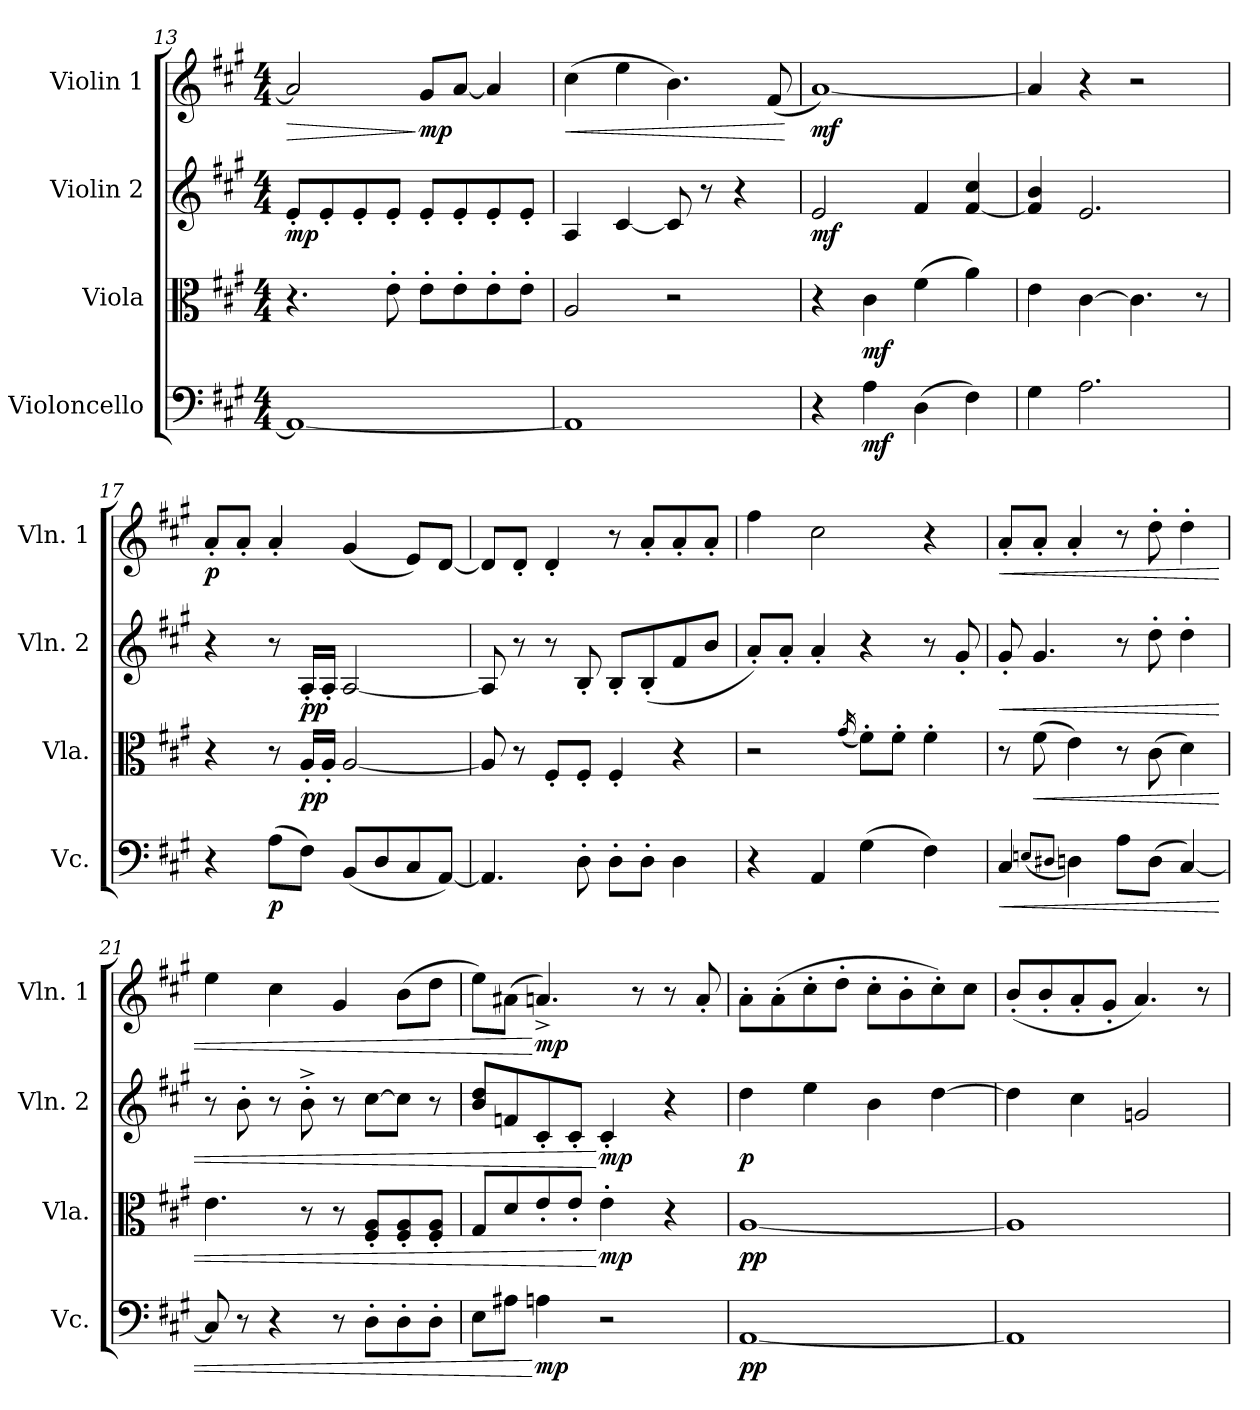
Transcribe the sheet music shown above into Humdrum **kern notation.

**kern	**dynam	**kern	**dynam	**kern	**dynam	**kern	**dynam
*part4	*part4	*part3	*part3	*part2	*part2	*part1	*part1
*staff4	*staff4	*staff3	*staff3	*staff2	*staff2	*staff1	*staff1
*I"Violoncello	*	*I"Viola	*	*I"Violin 2	*	*I"Violin 1	*
*I'Vc.	*	*I'Vla.	*	*I'Vln. 2	*	*I'Vln. 1	*
*clefF4	*	*clefC3	*	*clefG2	*	*clefG2	*
*k[f#c#g#]	*	*k[f#c#g#]	*	*k[f#c#g#]	*	*k[f#c#g#]	*
*M4/4	*	*M4/4	*	*M4/4	*	*M4/4	*
=13	=13	=13	=13	=13	=13	=13	=13
!	!	!	!	!	!LO:DY:b	!	!LO:HP:b
1AA_	.	4.r	.	8e'/L	mp	2a/]	>
.	.	.	.	8e'/	.	.	.
.	.	.	.	8e'/	.	.	.
.	.	8e'\	.	8e'/J	.	.	.
!	!	!	!	!	!	!	!LO:DY:n=1:b
.	.	8e'\L	.	8e'/L	.	8g#/L	] mp
.	.	8e'\	.	8e'/	.	[8a/J	.
.	.	8e'\	.	8e'/	.	4a/]	.
.	.	8e'\J	.	8e'/J	.	.	.
=14	=14	=14	=14	=14	=14	=14	=14
!	!	!	!	!	!	!	!LO:HP:b
1AA]	.	2A/	.	4A/	.	(4cc#\	<
.	.	.	.	[4c#/	.	4ee\	.
.	.	2r	.	8c#/]	.	4.b\)	.
.	.	.	.	8r	.	.	.
.	.	.	.	4r	.	.	.
.	.	.	.	.	.	(8f#/	.
.	.	.	.	.	.	.	[
!!LO:PB:g=z
=15	=15	=15	=15	=15	=15	=15	=15
!	!	!	!	!	!LO:DY:b	!	!LO:DY:b
4r	.	4r	.	2e/	mf	[1a)	mf
!	!LO:DY:b	!	!LO:DY:b	!	!	!	!
4A\	mf	4c#\	mf	.	.	.	.
(4D\	.	(4f#\	.	4f#/	.	.	.
4F#\)	.	4a\)	.	[4f#/ 4cc#/	.	.	.
=16	=16	=16	=16	=16	=16	=16	=16
4G#\	.	4e\	.	4f#/] 4b/	.	4a/]	.
2.A\	.	[4c#\	.	2.e/	.	4r	.
.	.	4.c#\]	.	.	.	2r	.
.	.	8r	.	.	.	.	.
=17	=17	=17	=17	=17	=17	=17	=17
!	!	!	!	!	!	!	!LO:DY:b
4r	.	4r	.	4r	.	8a'/L	p
.	.	.	.	.	.	8a'/J	.
!	!LO:DY:b	!	!	!	!	!	!
(8A\L	p	8r	.	8r	.	4a'/	.
!	!	!	!LO:DY:b	!	!LO:DY:b	!	!
8F#\J)	.	16A'/LL	pp	16A'/LL	pp	.	.
.	.	16A'/JJ	.	16A'/JJ	.	.	.
(8BB/L	.	[2A/	.	[2A/	.	(4g#/	.
8D/	.	.	.	.	.	.	.
8C#/	.	.	.	.	.	8e/L)	.
[8AA/J)	.	.	.	.	.	[8d/J	.
=18	=18	=18	=18	=18	=18	=18	=18
4.AA/]	.	8A/]	.	8A/]	.	8d/L]	.
.	.	8r	.	8r	.	8d'/J	.
.	.	8F#'/L	.	8r	.	4d'/	.
8D'\	.	8F#'/J	.	8B'/	.	.	.
8D'\L	.	4F#'/	.	8B'/L	.	8r	.
8D'\J	.	.	.	(8B'/	.	8a'/L	.
4D\	.	4r	.	8f#/	.	8a'/	.
.	.	.	.	8b/J	.	8a'/J	.
=19	=19	=19	=19	=19	=19	=19	=19
4r	.	2r	.	8a'/L)	.	4ff#\	.
.	.	.	.	8a'/J	.	.	.
4AA/	.	.	.	4a'/	.	2cc#\	.
.	.	(16qg#/	.	.	.	.	.
(4G#\	.	8f#'\L)	.	4r	.	.	.
.	.	8f#'\J	.	.	.	.	.
4F#\)	.	4f#'\	.	8r	.	4r	.
.	.	.	.	8g#'/	.	.	.
!!LO:LB:g=z
=20	=20	=20	=20	=20	=20	=20	=20
!	!LO:HP:b	!	!	!	!LO:HP:b	!	!LO:HP:b
4C#/	<	8r	.	8g#'/	<	8a'/L	<
!	!	!	!LO:HP:b	!	!	!	!
.	.	(8f#\	<	4.g#/	.	8a'/J	.
(8qEn/L	.	.	.	.	.	.	.
8qD#X/J	.	.	.	.	.	.	.
4Dn\)	.	4e\)	.	.	.	4a'/	.
8A\L	.	8r	.	8r	.	8r	.
(8D\J	.	(8c#\	.	8dd'\	.	8dd'\	.
[4C#/)	.	4d\)	.	4dd'\	.	4dd'\	.
=21	=21	=21	=21	=21	=21	=21	=21
8C#/]	.	4.e\	.	8r	.	4ee\	.
8r	.	.	.	8b'\	.	.	.
4r	.	.	.	8r	.	4cc#\	.
.	.	8r	.	8b'^\	.	.	.
8r	.	8r	.	8r	.	4g#/	.
8D'\L	.	8F#/' 8A/'L	.	[8cc#\L	.	.	.
8D'\	.	8F#/' 8A/'	.	8cc#\J]	.	(8b\L	.
8D'\J	.	8F#/' 8A/'J	.	8r	.	8dd\J	.
=22	=22	=22	=22	=22	=22	=22	=22
8E\L	.	8G#/L	.	8b/ 8dd/L	.	8ee\L)	.
8A#X\J	.	8d/	.	8fn/	.	(8a#X\J	.
!	!LO:DY:n=1:b	!	!	!	!	!	!LO:DY:n=1:b
4An\	[ mp	8e'/	.	8c#'/	.	4.an^/)	[ mp
.	.	8e'/J	.	8c#'/J	.	.	.
!	!	!	!LO:DY:n=1:b	!	!LO:DY:n=1:b	!	!
2r	.	4e'\	[ mp	4c#'/	[ mp	.	.
.	.	.	.	.	.	8r	.
.	.	4r	.	4r	.	8r	.
.	.	.	.	.	.	8a'/	.
=23	=23	=23	=23	=23	=23	=23	=23
!	!LO:DY:b	!	!LO:DY:b	!	!LO:DY:b	!	!
[1AA	pp	[1A	pp	4dd\	p	8a'\L	.
.	.	.	.	.	.	(8a'\	.
.	.	.	.	4ee\	.	8cc#'\	.
.	.	.	.	.	.	8dd'\J	.
.	.	.	.	4b\	.	8cc#'\L	.
.	.	.	.	.	.	8b'\	.
.	.	.	.	[4dd\	.	8cc#'\)	.
.	.	.	.	.	.	8cc#\J	.
!!LO:LB:g=z
=24	=24	=24	=24	=24	=24	=24	=24
1AA]	.	1A]	.	4dd\]	.	(8b'/L	.
.	.	.	.	.	.	8b'/	.
.	.	.	.	4cc#\	.	8a'/	.
.	.	.	.	.	.	8g#'/J	.
.	.	.	.	2gn/	.	4.a/)	.
.	.	.	.	.	.	8r	.
=	=	=	=	=	=	=	=
*-	*-	*-	*-	*-	*-	*-	*-
